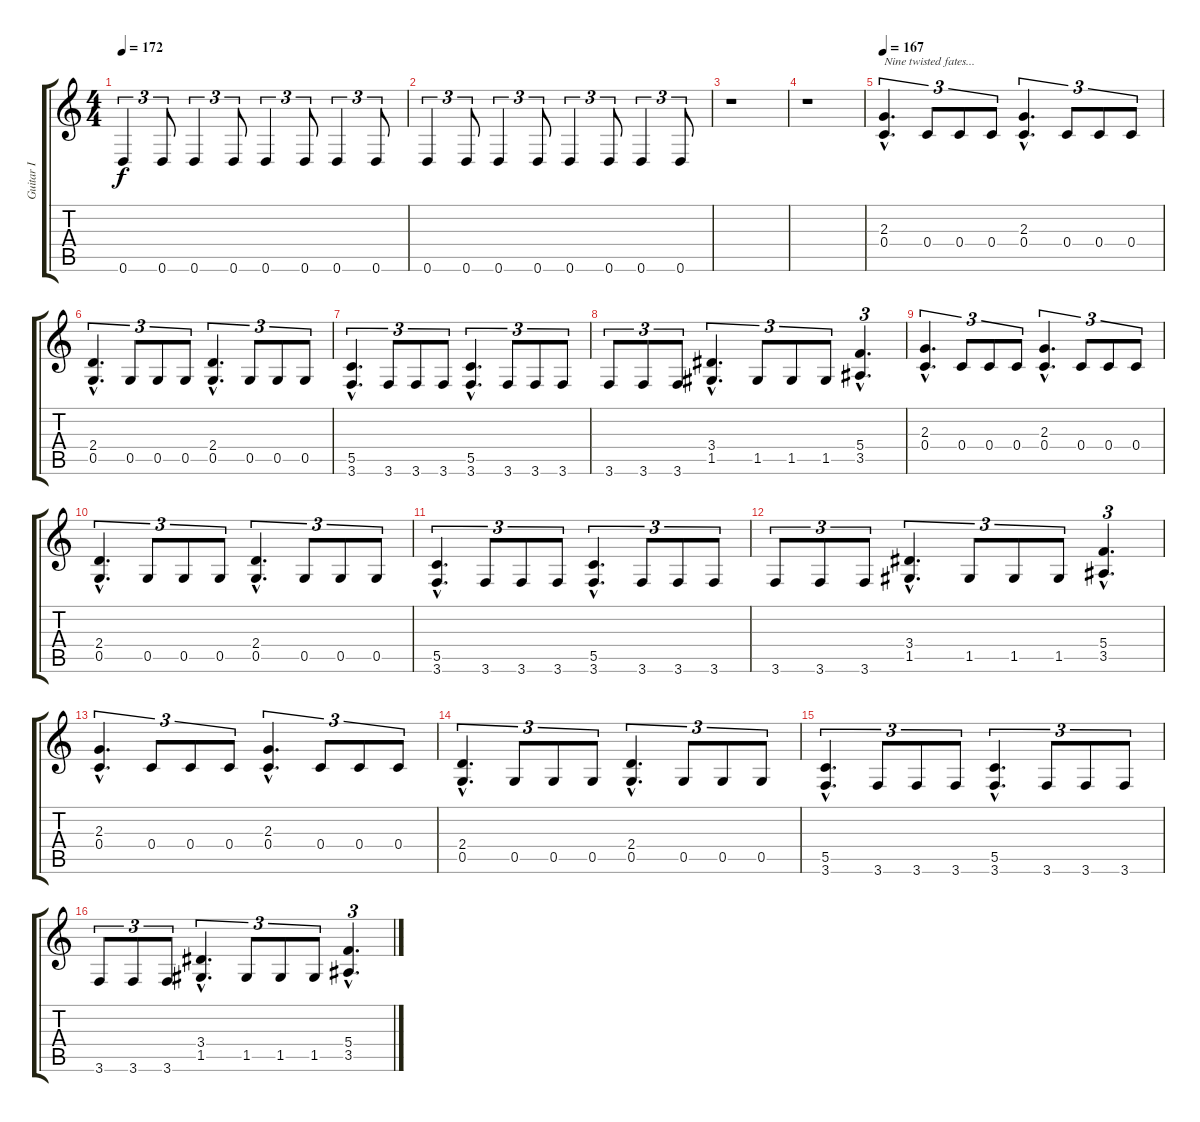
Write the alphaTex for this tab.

\track ("Guitar I" "Guitar I") {instrument distortionguitar}
\staff {score tabs}
\tuning (D4 A3 F3 C3 G2 D2) {hide}
\ts (4 4)
\tempo 172
\clef g2
\ks c
0.6.4{tu (3 2) dy f} 0.6.8{tu (3 2)} 0.6.4{tu (3 2)} 0.6.8{tu (3 2)} 0.6.4{tu (3 2)} 0.6.8{tu (3 2)} 0.6.4{tu (3 2)} 0.6.8{tu (3 2)} |
0.6.4{tu (3 2)} 0.6.8{tu (3 2)} 0.6.4{tu (3 2)} 0.6.8{tu (3 2)} 0.6.4{tu (3 2)} 0.6.8{tu (3 2)} 0.6.4{tu (3 2)} 0.6.8{tu (3 2)} |
r.1 |
r.1 |
\tempo 167
(2.3{hac} 0.4{hac}).4{d tu (3 2) txt "Nine twisted fates..."} 0.4.8{tu (3 2)} 0.4.8{tu (3 2)} 0.4.8{tu (3 2)} (2.3{hac} 0.4{hac}).4{d tu (3 2)} 0.4.8{tu (3 2)} 0.4.8{tu (3 2)} 0.4.8{tu (3 2)} |
(2.4{hac} 0.5{hac}).4{d tu (3 2)} 0.5.8{tu (3 2)} 0.5.8{tu (3 2)} 0.5.8{tu (3 2)} (2.4{hac} 0.5{hac}).4{d tu (3 2)} 0.5.8{tu (3 2)} 0.5.8{tu (3 2)} 0.5.8{tu (3 2)} |
(5.5{hac} 3.6{hac}).4{d tu (3 2)} 3.6.8{tu (3 2)} 3.6.8{tu (3 2)} 3.6.8{tu (3 2)} (5.5{hac} 3.6{hac}).4{d tu (3 2)} 3.6.8{tu (3 2)} 3.6.8{tu (3 2)} 3.6.8{tu (3 2)} |
3.6.8{tu (3 2)} 3.6.8{tu (3 2)} 3.6.8{tu (3 2)} (3.4{hac} 1.5{hac}).4{d tu (3 2)} 1.5.8{tu (3 2)} 1.5.8{tu (3 2)} 1.5.8{tu (3 2)} (5.4{hac} 3.5{hac}).4{d tu (3 2)} |
(2.3{hac} 0.4{hac}).4{d tu (3 2)} 0.4.8{tu (3 2)} 0.4.8{tu (3 2)} 0.4.8{tu (3 2)} (2.3{hac} 0.4{hac}).4{d tu (3 2)} 0.4.8{tu (3 2)} 0.4.8{tu (3 2)} 0.4.8{tu (3 2)} |
(2.4{hac} 0.5{hac}).4{d tu (3 2)} 0.5.8{tu (3 2)} 0.5.8{tu (3 2)} 0.5.8{tu (3 2)} (2.4{hac} 0.5{hac}).4{d tu (3 2)} 0.5.8{tu (3 2)} 0.5.8{tu (3 2)} 0.5.8{tu (3 2)} |
(5.5{hac} 3.6{hac}).4{d tu (3 2)} 3.6.8{tu (3 2)} 3.6.8{tu (3 2)} 3.6.8{tu (3 2)} (5.5{hac} 3.6{hac}).4{d tu (3 2)} 3.6.8{tu (3 2)} 3.6.8{tu (3 2)} 3.6.8{tu (3 2)} |
3.6.8{tu (3 2)} 3.6.8{tu (3 2)} 3.6.8{tu (3 2)} (3.4{hac} 1.5{hac}).4{d tu (3 2)} 1.5.8{tu (3 2)} 1.5.8{tu (3 2)} 1.5.8{tu (3 2)} (5.4{hac} 3.5{hac}).4{d tu (3 2)} |
(2.3{hac} 0.4{hac}).4{d tu (3 2)} 0.4.8{tu (3 2)} 0.4.8{tu (3 2)} 0.4.8{tu (3 2)} (2.3{hac} 0.4{hac}).4{d tu (3 2)} 0.4.8{tu (3 2)} 0.4.8{tu (3 2)} 0.4.8{tu (3 2)} |
(2.4{hac} 0.5{hac}).4{d tu (3 2)} 0.5.8{tu (3 2)} 0.5.8{tu (3 2)} 0.5.8{tu (3 2)} (2.4{hac} 0.5{hac}).4{d tu (3 2)} 0.5.8{tu (3 2)} 0.5.8{tu (3 2)} 0.5.8{tu (3 2)} |
(5.5{hac} 3.6{hac}).4{d tu (3 2)} 3.6.8{tu (3 2)} 3.6.8{tu (3 2)} 3.6.8{tu (3 2)} (5.5{hac} 3.6{hac}).4{d tu (3 2)} 3.6.8{tu (3 2)} 3.6.8{tu (3 2)} 3.6.8{tu (3 2)} |
3.6.8{tu (3 2)} 3.6.8{tu (3 2)} 3.6.8{tu (3 2)} (3.4{hac} 1.5{hac}).4{d tu (3 2)} 1.5.8{tu (3 2)} 1.5.8{tu (3 2)} 1.5.8{tu (3 2)} (5.4{hac} 3.5{hac}).4{d tu (3 2)}
